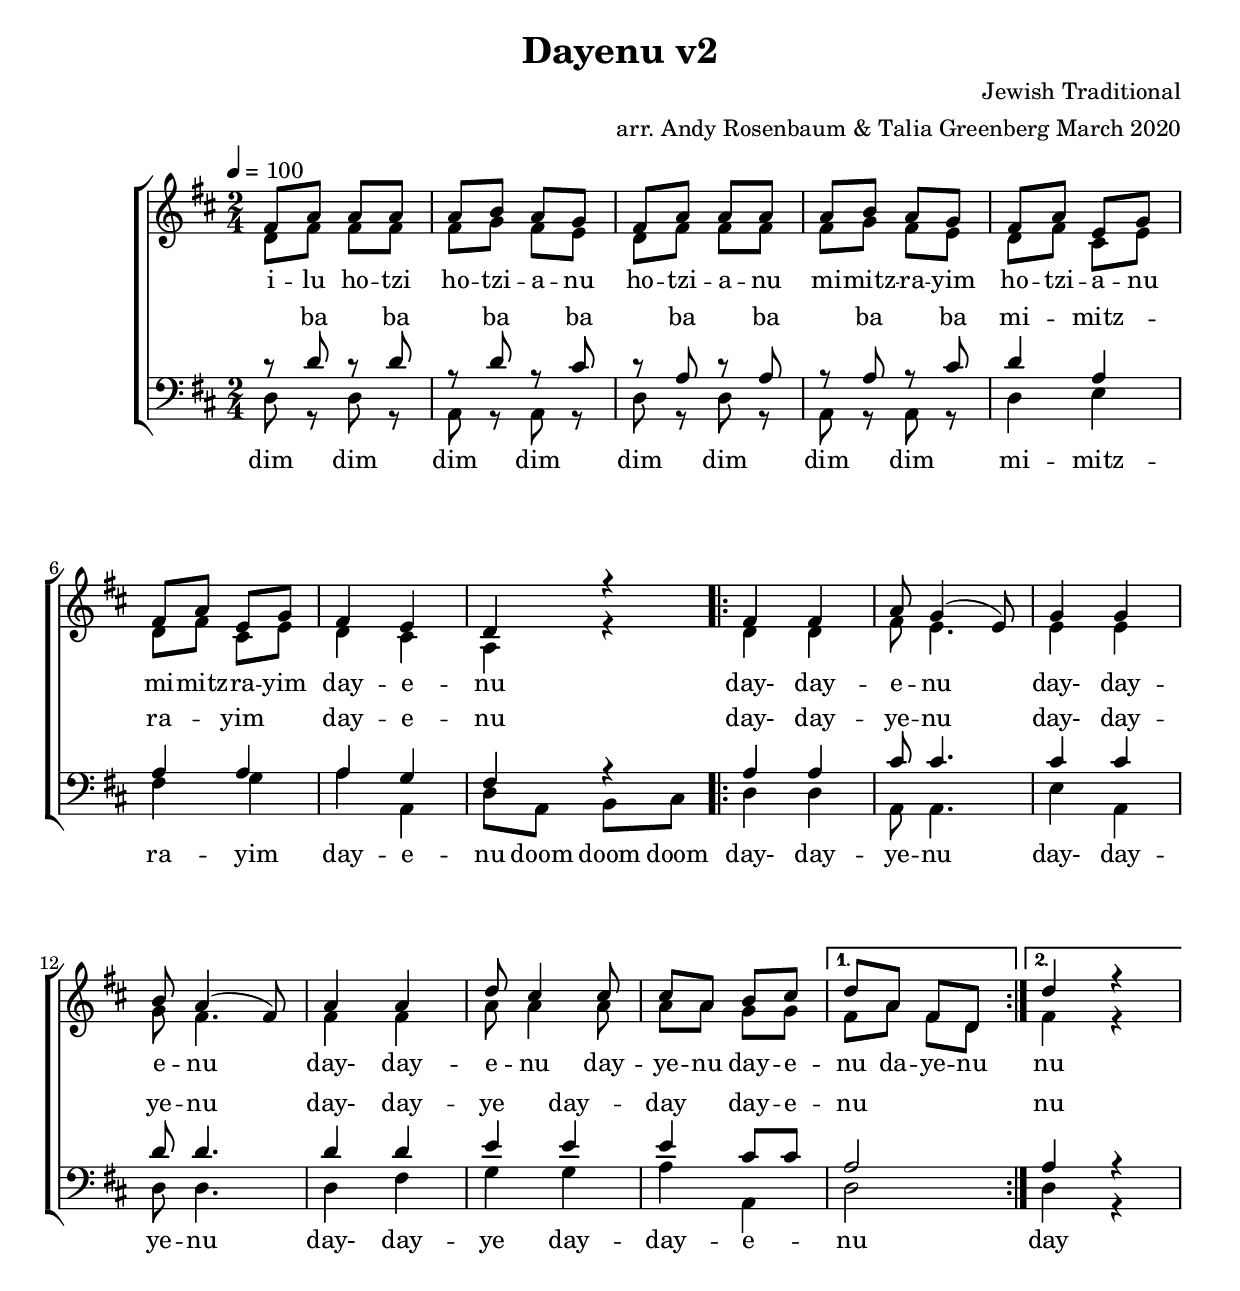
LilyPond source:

\version "2.18.2"  % necessary for upgrading to future LilyPond versions.

\header {
	title = "Dayenu v2"
	composer = "Jewish Traditional"
	arranger = "arr. Andy Rosenbaum & Talia Greenberg March 2020"
}


\paper {
  top-system-spacing #'basic-distance = #10
  score-system-spacing #'basic-distance = #20
  system-system-spacing #'basic-distance = #20
  last-bottom-spacing #'basic-distance = #10
}

global = {
  \key d \major
  \time 2/4
}

% ===== %
% verse %
% ===== %

sopVerse = \relative d' {
	| fis8 a a a | a b a g 
	| fis a a a  | a b a g 
	| fis a e g  | fis a e g 
	| fis4 e     | d  r |
}

altoVerse = \relative d' {
	| d8 fis fis fis | fis g fis e
	| d fis fis fis  | fis g fis e
	| d fis cis e  | d fis cis e
	| d4 cis         | a  r |
}

tenorVerse = \relative d' {
	| r8 d r d | r d r cis
	| r a r a  | r a r cis
	| d4 a | a a
	| a4 g | fis  r |
}

bassVerse = \relative d {
	| d8 r d r | a r a r
	| d r d r | a r a r
	| d4 e | fis g
	| a a, | d8 a b cis
}

words = \lyricmode {
	| i -- lu ho -- tzi | ho -- tzi -- a -- nu | ho -- tzi -- a -- nu | mi -- mitz -- ra -- yim | ho -- tzi -- a -- nu | mi -- mitz -- ra -- yim | day -- e -- | nu |
}

tenorWords = \lyricmode {
	| ba ba
	| ba ba
	| ba ba
	| ba ba
	| mi -- mitz -- 
	| ra -- yim 
	| day -- e -- 
	| nu  |
}

bassWords = \lyricmode {
	| dim dim
	| dim dim
	| dim dim
	| dim dim
	| mi -- mitz -- 
	| ra -- yim 
	| day -- e -- 
	| nu doom doom doom |
}

% ====== %
% chorus %
% ====== %

sopChorusCommon = \relative d' {
	| fis4 fis 
	| a8 g4( e8)
	| g4 g
	| b8 a4( fis8)
	| a4 a
	| d8 cis4 cis8
	| cis a b cis |
}


sopChorusEndOne = \relative d'' {
	| d8 a fis d |
}

sopChorusEndTwo = \relative d'' {
	| d4 r4 |
}

altoChorusCommon = \relative d' {
	| d4 d
	| fis8 e4.
	| e4 e
	| g8 fis4.
	| fis4 fis
	| a8 a4 a8
	| a8 a g g |
}

altoChorusEndOne = \relative d' {
	| fis8 a fis d |
}

altoChorusEndTwo = \relative d' {
	| fis4 r |
}

tenorChorusCommon = \relative d' {
	| a4 a 
	| cis8 cis4.
	| cis4 cis 
	| d8 d4.
	| d4 d 
	| e e 
	| e cis8 cis |
}

tenorChorusEndOne = \relative d' {
	| a2 |
}

tenorChorusEndTwo = \relative d' {
	| a4 r |
}

bassChorusCommon = \relative d {
	| d4 d
	| a8 a4.
	| e'4 a,
	| d8 d4.
	| d4 fis
	| g g 
	| a a, |
}

bassChorusEndOne = \relative d {
	| d2 |
}

bassChorusEndTwo = \relative d {
	| d4 r |
}

upperChorusWordsCommon = \lyricmode {
	| day- day -- | e -- nu 
	| day- day -- | e -- nu
	| day- day -- | e -- nu day -- 
	| ye -- nu day -- e -- |
}

sopChorusWordsEndOne = \lyricmode {
	| nu da -- ye -- nu |
}

altoChorusWordsEndOne = \lyricmode {
	| nu da -- ye -- nu |
}

upperChorusWordsEndTwo = \lyricmode {
	| nu |
}

lowerChorusWordsCommon = \lyricmode {
	| day- day -- | ye -- nu 
	| day- day -- | ye -- nu
	| day- day -- | ye day -- |
}

tenorChorusWordsCommon = {
	\lowerChorusWordsCommon \lyricmode { | day day -- e -- | }
}

tenorChorusWordsEndOne = \lyricmode {
	| nu |
}

tenorChorusWordsEndTwo = \lyricmode {
	| nu |
}

bassChorusWordsCommon = {
	\lowerChorusWordsCommon \lyricmode { | day -- e -- | }
}

bassChorusWordsEndOne = \lyricmode {
	| nu day -- e -- nu |
}

bassChorusWordsEndTwo = \lyricmode {
	| nu |
}

% ======== %
% in order %
% ======== %

sop = {
	\sopVerse
	\repeat volta 2 \sopChorusCommon
	\alternative {
		{ \sopChorusEndOne }
		{ \sopChorusEndTwo }
	}
}

alto = {
	\altoVerse
	\repeat volta 2 \altoChorusCommon 
	\alternative {
		{ \altoChorusEndOne }
		{ \altoChorusEndTwo }
	}
}

tenor = {
	\tenorVerse
	\repeat volta 2 \tenorChorusCommon
	\alternative {
		{ \tenorChorusEndOne }
		{ \tenorChorusEndTwo }
	}
}

bass = {
	\bassVerse 
	\repeat volta 2 \bassChorusCommon
	\alternative {
		{ \bassChorusEndOne }
		{ \bassChorusEndTwo }
	}
}

sopWordsAll = {
	\words
	\upperChorusWordsCommon
	\sopChorusWordsEndOne
	\upperChorusWordsEndTwo 
}

altoWordsAll = { 
	\words 
	\upperChorusWordsCommon 
	\altoChorusWordsEndOne 
	\upperChorusWordsEndTwo 
}

tenorWordsAll = { 
	\tenorWords 
	\tenorChorusWordsCommon 
	\tenorChorusWordsEndOne 
	\tenorChorusWordsEndTwo 
}

bassWordsAll = { 
	\bassWords 
	\bassChorusWordsCommon 
	\bassChorusWordsEndOne 
	\bassChorusWordsEndTwo
}

mainChorusOne = \relative c' {
	| e8 e e e e e | e d8. c16 b4 b8 | d8 d d d d d | d c8. b16 a4 a8 |
}

mainChorusOneLow = \relative c {
	| e8 e e e e e | e d8. c16 b4 b8 | d8 d d d d d | d c8. b16 a4 a8 |
}

% above chorus options

aboveChorusOneA = \relative c'' {
	| a8 a a a a a | a g8. f16 e4 e8 | f8 f f e e e | e fis8. gis16 a4 a8 |
}

aboveChorusOneB = \relative c'' {
	| a8 a a a a a | gis gis8. gis16 gis4 gis8 | f8 f f e e e | e fis8. gis16 a4 a8 |
}

aboveChorusOneC = \relative c'' {
	| a8 a a a a a | gis gis8. gis16 gis4 gis8 | f8 f f e e e | f e8. d16 c4 c8 |
}

aboveChorusOneD = \relative c'' {
	| a8 a a a a a | gis gis8. gis16 gis4 gis8 | gis8 gis gis f f f | f e8. d16 c4 c8 |
}

% below chorus options

belowChorusOneA = \relative c' {
	| c8 c c c c c | c b8. a16 b4 b8 | b8 b b b b b | b a8. gis16 a4 a8 |
}

belowChorusOneB = \relative c' {
	| c8 c c c c c | c b8. a16 e4 e8 | f8 f f d d d | d e8. f16 e4 e8 |
}

belowChorusOneC = \relative c' {
	| c8 c c c c c | c b8. a16 e4 e8 | f8 f f gis gis gis | f gis8. f16 e4 e8 |
}

belowChorusOneD = \relative c' {
	| c8 c c c c c | c b8. a16 e4 e8 | f8 f f gis gis gis | a gis8. f16 e4 e8 |
}



% bass options

baseChorusOneA = \relative c {
%   | a4. | a4. | b4. | e,4. | b'4. | e,4. | b'4 e,8 | a4. |
%     | a4. | a4. | b4. | e,4. | b'4. | e,4. | e8 fis gis | a4. |
    | a4. a | b e, | b' e, | e8 fis gis a4. |
}

% offbeat options

% Soprano
offBeatChorusOneA = \relative c' {
% 	| r8 c c r8 c c | r8 c r r8 b b | r8 b b r8 b b | r8 b r r8 c c |
	| r8 c c r8 c c | r8 b4 r8 gis gis | r8 gis gis r8 b b | r8 d4 r8 c c |
}

% Tenor
offBeatChorusOneB = \relative c' {
% 	| r8 a a r8 a a | r8 a r r8 gis gis | r8 gis gis r8 gis gis | r8 gis r r8 a a |
	| r8 a a r8 a a | r8 gis4 r8 b b | r8 b b r8 gis gis | r8 gis4 r8 e e |
%	| r8 a a r8 g g | r8 f4 r8 e e | r8 gis gis r8 gis gis | r8 gis4 r8 e e |
}

offBeatChorusOneC = \relative c' {
% 	| r8 e e r8 e e | r8 e r r8 d d | r8 d d r8 d d | r8 f r r8 e e |
	| r8 e e r8 e e | r8 e4 r8 d d | r8 d d r8 d d | r8 f4 r8 e e |
}

% offBeatBa = \lyricmode { | ba ba ba ba | ba ba ba ba | ba ba ba ba | ba ba ba ba | }
offBeatBa = \lyricmode { | ba ba ba ba | ba ba ba | ba ba ba ba | ba ba ba | }

% other

restNotes = { | r4. r | r r | }

basicTum = \lyricmode { | tum -- ba -- la tum -- ba -- la | tum -- ba -- la -- lai -- ka | tum -- ba -- la tum -- ba -- la | tum -- ba -- la -- lai -- ka | }

bassDoom = \lyricmode { | doom doom | doom doom | doom doom | tum -- ba -- la -- la | }

emptyWords = \lyricmode {}

% papa = \lyricmode { | pa pa pa pa | }

% ================== %
% chrous second part %
% ================== %

% Alto
mainChorusTwo = \relative c' {
	| a8 c e a4 a8 | c8 b a e4 e8 | g8 f d b4 b8 | d8 c8 b a4. |
}

aboveChorusTwoA = \relative c' {
	| c8 e a c4 c8 | e8 d c b4 b8 | b8 d c b4 e,8 | f8 e d c4 c8 |
}

aboveChorusTwoB = \relative c' {
	| c8 e a c4 c8 | e8 d c b4 b8 | b8 a gis e4 e8 | f8 e d c4 c8 |
}

aboveChorusTwoC = \relative c' {
	| c8 e a c4 c8 | e8 d c b4 b8 | b8 b b b4 e,8 | f8 e d c4 c8 |
}

aboveChorusTwoD = \relative c' {
	| c8 e a c4 c8 | e8 d c b4 b8 | b8 a g f4 f8 | e8 e e e4 e8 |
}

sopranoChorusTwoA = \relative c' {
	| c8 a c e4 e8 | e8 d c c4 c8 | b8 g a b4 b8 | b8 c d c4. |
}

tenorChorusTwoA = \relative c' {
	| r8 a a r8 c4 | r8 c c r g4 | r8 b b r8 gis4 | gis8 a gis e4. |
}

tenorChorusTwoAWords = \lyricmode { | ba ba ba | ba ba ba | ba ba ba | frey -- lach -- zol -- zayn | }

baseChorusTwoA = \relative c {
	| a4. a | f c' | g e | e8 fis gis a4. |
}

spiel = \lyricmode { | tum -- ba -- la -- lai -- ka | spiel -- ba -- la -- lai -- ka | tum -- ba -- la -- lai -- ka | frey -- lach -- zol -- zayn | }

bassDoomTwo = \lyricmode { | doom doom | doom doom | doom doom | frey -- lach -- zol -- zayn | }

% DENSE

%{ DENSE
sopMusic = { \aboveChorusOneD }
sopWords = \basicTum

altoMusic = { \mainChorusOne \mainChorusTwo }
altoWords = \basicTum

tenorMusic = \belowChorusOneC
% tenorWords = \basicTum

bassMusic = \baseChorusOneA
%}

% OPEN

sopMusic = \transpose c c' { \offBeatChorusOneA \sopranoChorusTwoA }
sopWords = { \offBeatBa \spiel }

altoMusic = { \mainChorusOne \mainChorusTwo }
altoWords = { \basicTum \spiel }

% tenorMusic = \transpose c c, { \offBeatChorusOneB }
tenorMusic = { \offBeatChorusOneB \tenorChorusTwoA }
% tenorWords = { \offBeatBa \tenorChorusTwoAWords }

bassMusic = { \baseChorusOneA \baseChorusTwoA }

% bassWords = { \bassDoom \bassDoomTwo }


allStuff = {
  \new ChoirStaff <<
    \new Lyrics = "sopranos" \with {
      % this is needed for lyrics above a staff
      \override VerticalAxisGroup.staff-affinity = #DOWN
    }
    \new Staff = "upper" <<
  \tempo 4 = 100
	\set Staff.midiInstrument = "voice oohs"
      \new Voice = "sopranos" {
        \voiceOne
        << \global \sop >>
      }
      \new Voice = "altos" {
        \voiceTwo
        << \global \alto >>
      }
    >>
    \new Lyrics = "altos"
    \new Lyrics = "tenors" \with {
      % this is needed for lyrics above a staff
      \override VerticalAxisGroup.staff-affinity = #DOWN
    }
    \new Staff = "lower" <<
      \set Staff.midiInstrument = "voice oohs"
      \clef bass
      \new Voice = "tenors" {
        \voiceOne
        << \global \tenor >>
      }
      \new Voice = "basses" {
        \voiceTwo << \global \bass >>
      }
    >>
    \new Lyrics = "basses"
%    \context Lyrics = "sopranos" \lyricsto "sopranos" \sopWordsAll
    \context Lyrics = "altos" \lyricsto "altos" \altoWordsAll
    \context Lyrics = "tenors" \lyricsto "tenors" \tenorWordsAll
    \context Lyrics = "basses" \lyricsto "basses" \bassWordsAll
  >>
}

% For printed pdf music.
\score {
	\allStuff
	\layout{}
}

% For midi
\score {
	\unfoldRepeats {
		\allStuff
	}
	\midi{ \tempo 4 = 100 }
}
